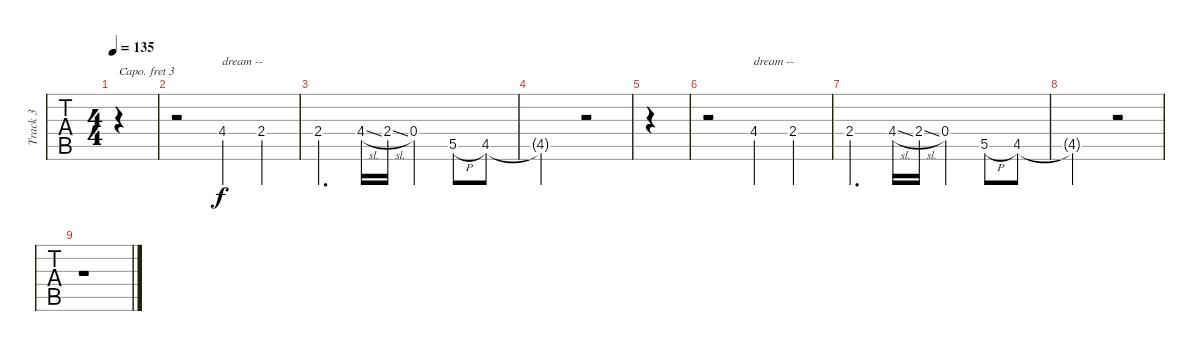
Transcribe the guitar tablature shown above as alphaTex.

\track ("Track 3" "Track 3") {instrument overdrivenguitar}
\staff {tabs}
\capo 3
\tuning (E4 B3 G3 D3 A2 E2) {hide}
\ts (4 4)
\tempo 135
\clef g2
\ks d
|
r.2 4.4.4{txt "dream --"} 2.4.4 |
2.4.4{d} 4.4{sl}.16 2.4{sl}.16 0.4.4 5.5{h}.8 4.5.8 |
4.5{t}.2 r.2 |
|
r.2 4.4.4{txt "dream --"} 2.4.4 |
2.4.4{d} 4.4{sl}.16 2.4{sl}.16 0.4.4 5.5{h}.8 4.5.8 |
4.5{t}.2 r.2 |
r.1
